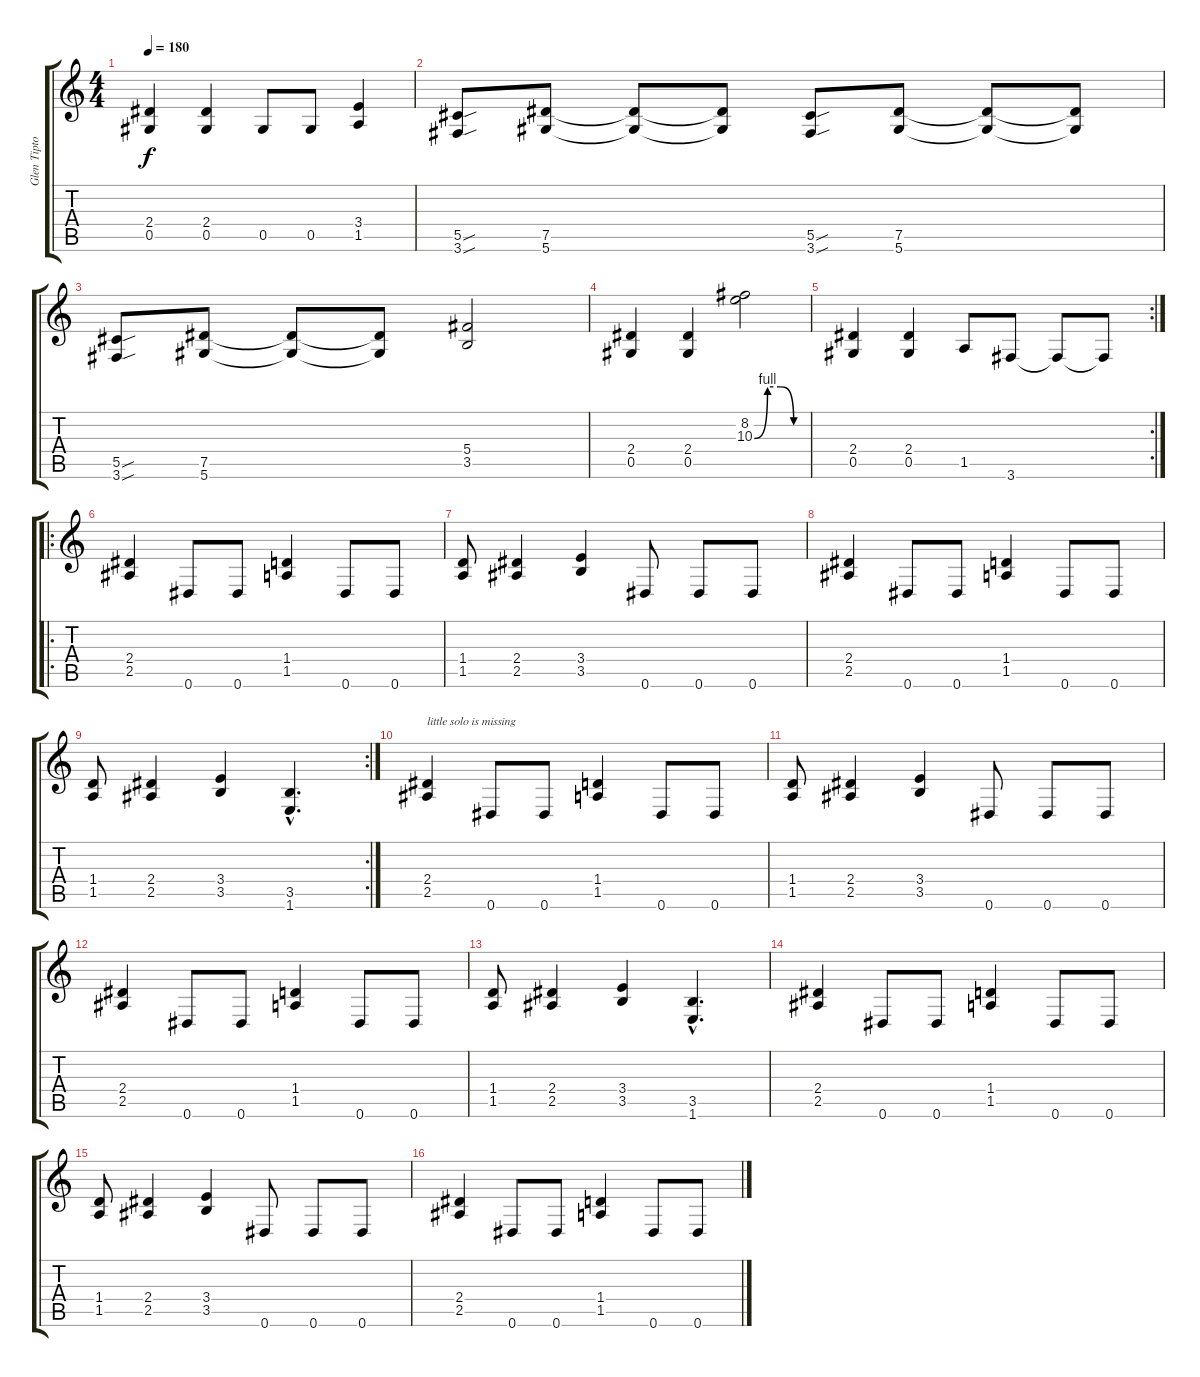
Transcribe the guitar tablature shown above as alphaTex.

\track ("Glen Tipton" "Glen Tipto") {instrument distortionguitar}
\staff {score tabs}
\tuning (Eb4 Bb3 Gb3 Db3 Ab2 Eb2) {hide}
\ts (4 4)
\tempo 180
\clef g2
\ks c
(2.4 0.5).4{dy f} (2.4 0.5).4 0.5.8 0.5.8 (3.4 1.5).4 |
(5.5{sou} 3.6{sou}).8 (7.5 5.6).8 (7.5{t} 5.6{t}).8 (7.5{t} 5.6{t}).8 (5.5{sou} 3.6{sou}).8 (7.5 5.6).8 (7.5{t} 5.6{t}).8 (7.5{t} 5.6{t}).8 |
(5.5{sou} 3.6{sou}).8 (7.5 5.6).8 (7.5{t} 5.6{t}).8 (7.5{t} 5.6{t}).8 (5.4 3.5).2 |
(2.4 0.5).4 (2.4 0.5).4 (8.2 10.3{be (custom 0 0 15 4 30 4 45 0 60 0)}).2 |
\rc 2
(2.4 0.5).4 (2.4 0.5).4 1.5.8 3.6.8 3.6{t}.8 3.6{t}.8 |
\ro
(2.4 2.5).4 0.6.8 0.6.8 (1.4 1.5).4 0.6.8 0.6.8 |
(1.4 1.5).8 (2.4 2.5).4 (3.4 3.5).4 0.6.8 0.6.8 0.6.8 |
(2.4 2.5).4 0.6.8 0.6.8 (1.4 1.5).4 0.6.8 0.6.8 |
\rc 2
(1.4 1.5).8 (2.4 2.5).4 (3.4 3.5).4 (3.5{hac} 1.6{hac}).4{d} |
(2.4 2.5).4{txt "little solo is missing"} 0.6.8 0.6.8 (1.4 1.5).4 0.6.8 0.6.8 |
(1.4 1.5).8 (2.4 2.5).4 (3.4 3.5).4 0.6.8 0.6.8 0.6.8 |
(2.4 2.5).4 0.6.8 0.6.8 (1.4 1.5).4 0.6.8 0.6.8 |
(1.4 1.5).8 (2.4 2.5).4 (3.4 3.5).4 (3.5{hac} 1.6{hac}).4{d} |
(2.4 2.5).4 0.6.8 0.6.8 (1.4 1.5).4 0.6.8 0.6.8 |
(1.4 1.5).8 (2.4 2.5).4 (3.4 3.5).4 0.6.8 0.6.8 0.6.8 |
(2.4 2.5).4 0.6.8 0.6.8 (1.4 1.5).4 0.6.8 0.6.8
